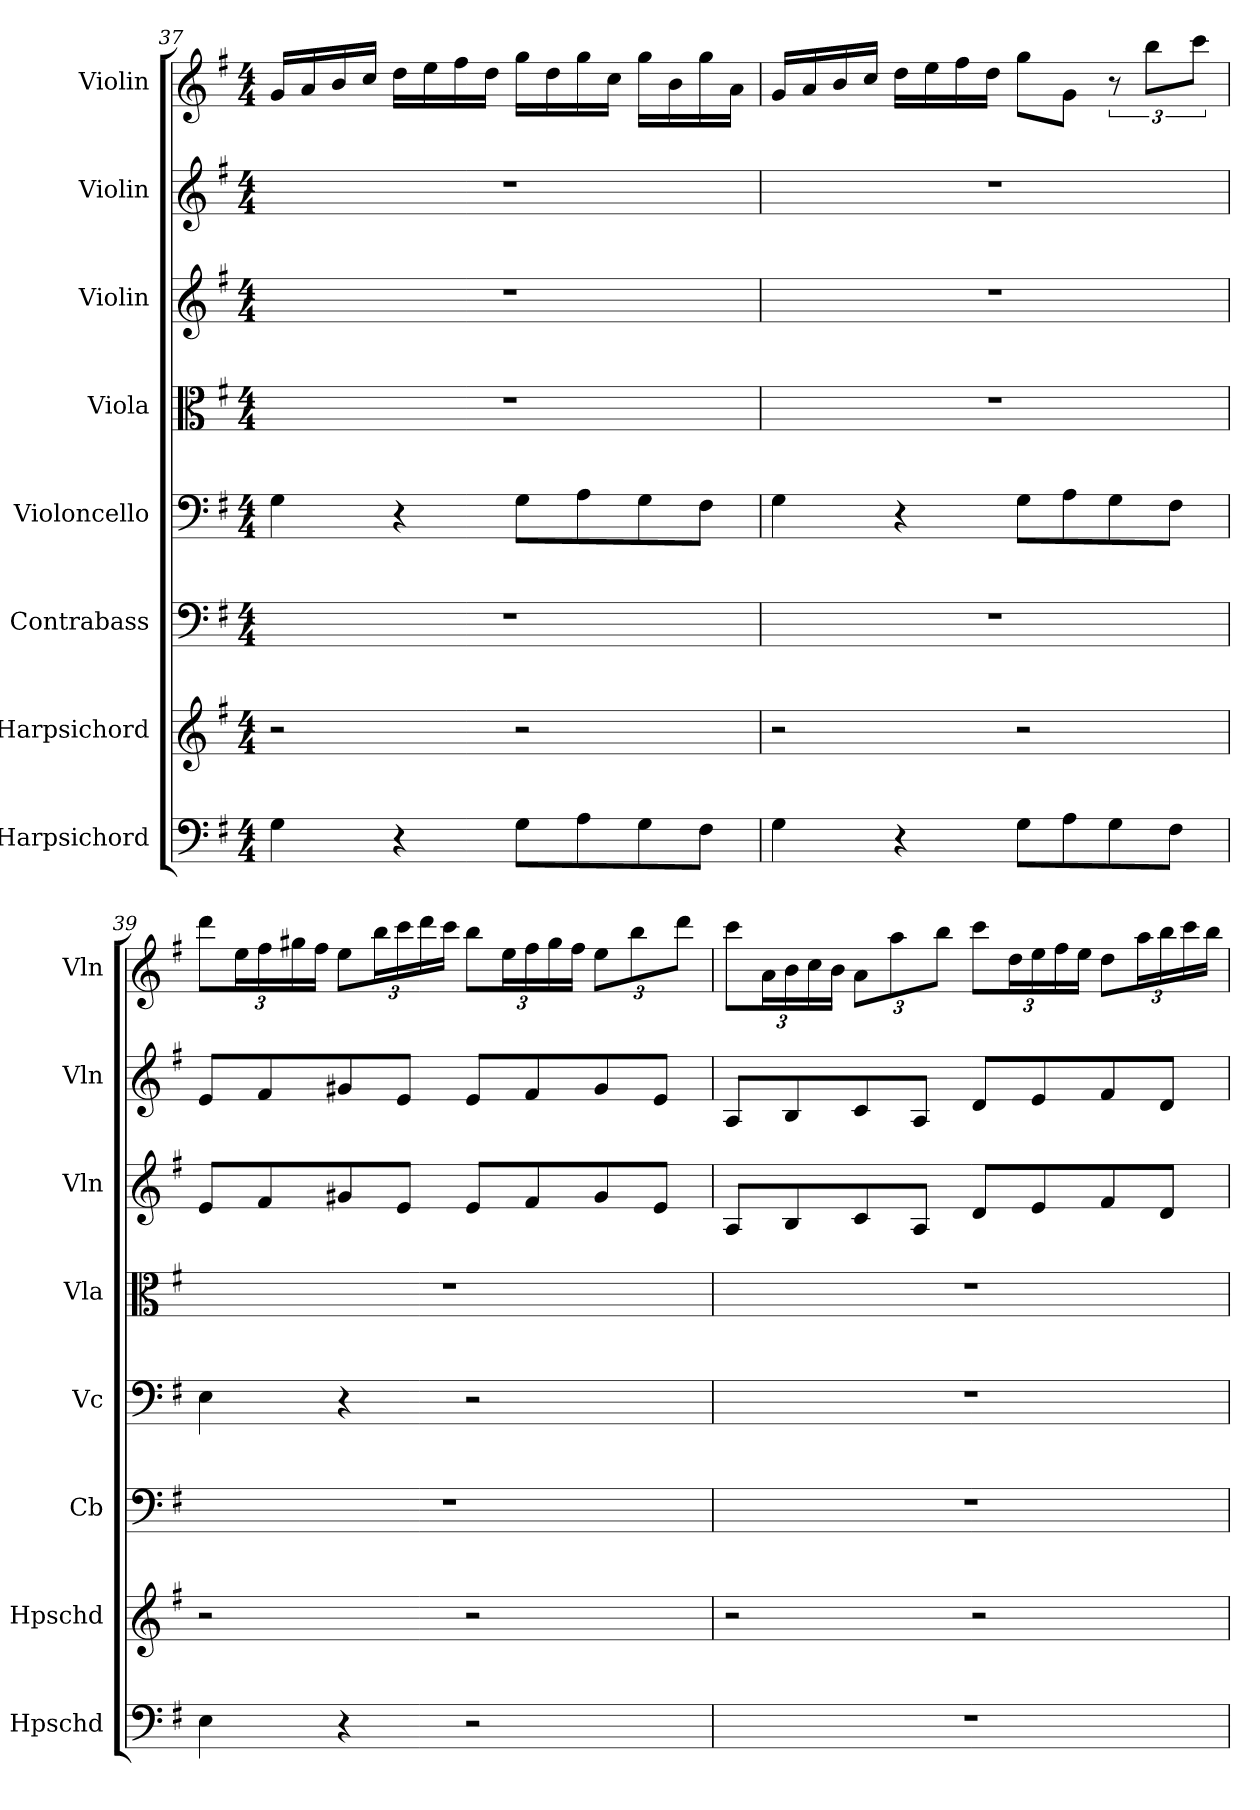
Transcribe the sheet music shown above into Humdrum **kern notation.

**kern	**kern	**kern	**kern	**kern	**kern	**kern	**kern
*part8	*part7	*part6	*part5	*part4	*part3	*part2	*part1
*staff8	*staff7	*staff6	*staff5	*staff4	*staff3	*staff2	*staff1
*I"Harpsichord	*I"Harpsichord	*I"Contrabass	*I"Violoncello	*I"Viola	*I"Violin	*I"Violin	*I"Violin
*I'Hpschd	*I'Hpschd	*I'Cb	*I'Vc	*I'Vla	*I'Vln	*I'Vln	*I'Vln
*clefF4	*clefG2	*clefF4	*clefF4	*clefC3	*clefG2	*clefG2	*clefG2
*k[f#]	*k[f#]	*k[f#]	*k[f#]	*k[f#]	*k[f#]	*k[f#]	*k[f#]
*M4/4	*M4/4	*M4/4	*M4/4	*M4/4	*M4/4	*M4/4	*M4/4
=37	=37	=37	=37	=37	=37	=37	=37
4G\	2r	1r	4G\	1r	1r	1r	16g/LL
.	.	.	.	.	.	.	16a/
.	.	.	.	.	.	.	16b/
.	.	.	.	.	.	.	16cc/JJ
4r	.	.	4r	.	.	.	16dd\LL
.	.	.	.	.	.	.	16ee\
.	.	.	.	.	.	.	16ff#\
.	.	.	.	.	.	.	16dd\JJ
8G\L	2r	.	8G\L	.	.	.	16gg\LL
.	.	.	.	.	.	.	16dd\
8A\	.	.	8A\	.	.	.	16gg\
.	.	.	.	.	.	.	16cc\JJ
8G\	.	.	8G\	.	.	.	16gg\LL
.	.	.	.	.	.	.	16b\
8F#\J	.	.	8F#\J	.	.	.	16gg\
.	.	.	.	.	.	.	16a\JJ
=38	=38	=38	=38	=38	=38	=38	=38
4G\	2r	1r	4G\	1r	1r	1r	16g/LL
.	.	.	.	.	.	.	16a/
.	.	.	.	.	.	.	16b/
.	.	.	.	.	.	.	16cc/JJ
4r	.	.	4r	.	.	.	16dd\LL
.	.	.	.	.	.	.	16ee\
.	.	.	.	.	.	.	16ff#\
.	.	.	.	.	.	.	16dd\JJ
8G\L	2r	.	8G\L	.	.	.	8gg\L
8A\	.	.	8A\	.	.	.	8g\J
8G\	.	.	8G\	.	.	.	12r
.	.	.	.	.	.	.	12bb\L
8F#\J	.	.	8F#\J	.	.	.	.
.	.	.	.	.	.	.	12ccc\J
=39	=39	=39	=39	=39	=39	=39	=39
4E\	2r	1r	4E\	1r	8e/L	8e/L	12ddd\L
.	.	.	.	.	.	.	24ee\L
.	.	.	.	.	8f#/	8f#/	24ff#\
.	.	.	.	.	.	.	24gg#X\
.	.	.	.	.	.	.	24ff#\JJ
4r	.	.	4r	.	8g#X/	8g#X/	12ee\L
.	.	.	.	.	.	.	24bb\L
.	.	.	.	.	8e/J	8e/J	24ccc\
.	.	.	.	.	.	.	24ddd\
.	.	.	.	.	.	.	24ccc\JJ
2r	2r	.	2r	.	8e/L	8e/L	12bb\L
.	.	.	.	.	.	.	24ee\L
.	.	.	.	.	8f#/	8f#/	24ff#\
.	.	.	.	.	.	.	24gg#\
.	.	.	.	.	.	.	24ff#\JJ
.	.	.	.	.	8g#/	8g#/	12ee\L
.	.	.	.	.	.	.	12bb\
.	.	.	.	.	8e/J	8e/J	.
.	.	.	.	.	.	.	12ddd\J
=40	=40	=40	=40	=40	=40	=40	=40
1r	2r	1r	1r	1r	8A/L	8A/L	12ccc\L
.	.	.	.	.	.	.	24a\L
.	.	.	.	.	8B/	8B/	24b\
.	.	.	.	.	.	.	24cc\
.	.	.	.	.	.	.	24b\JJ
.	.	.	.	.	8c/	8c/	12a\L
.	.	.	.	.	.	.	12aa\
.	.	.	.	.	8A/J	8A/J	.
.	.	.	.	.	.	.	12bb\J
.	2r	.	.	.	8d/L	8d/L	12ccc\L
.	.	.	.	.	.	.	24dd\L
.	.	.	.	.	8e/	8e/	24ee\
.	.	.	.	.	.	.	24ff#\
.	.	.	.	.	.	.	24ee\JJ
.	.	.	.	.	8f#/	8f#/	12dd\L
.	.	.	.	.	.	.	24aa\L
.	.	.	.	.	8d/J	8d/J	24bb\
.	.	.	.	.	.	.	24ccc\
.	.	.	.	.	.	.	24bb\JJ
=	=	=	=	=	=	=	=
*-	*-	*-	*-	*-	*-	*-	*-
